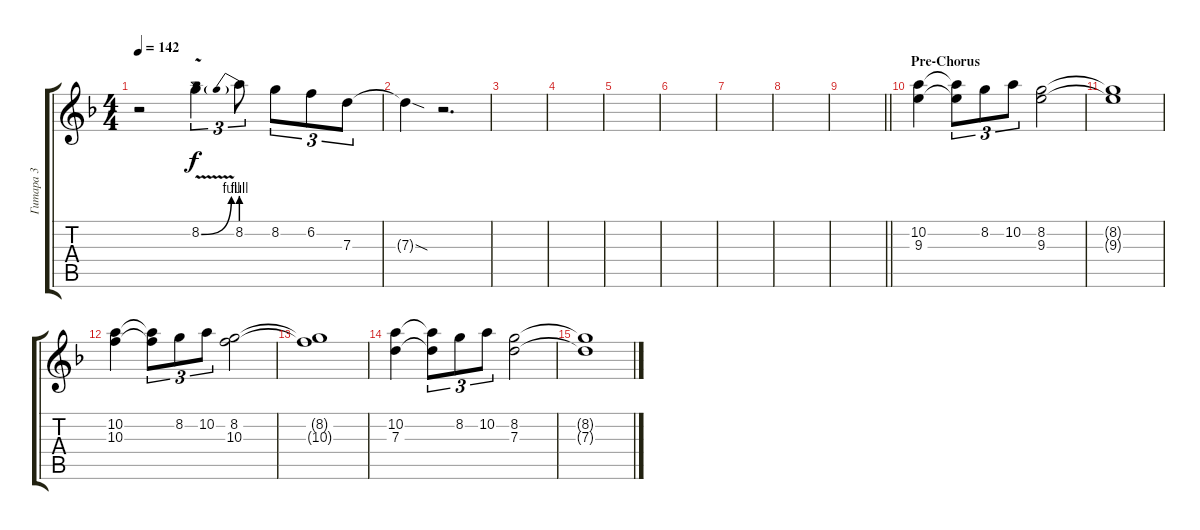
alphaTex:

\track ("Гитара 3" "Гитара 3") {instrument distortionguitar}
\staff {score tabs}
\tuning (E4 B3 G3 D3 A2 E2) {hide}
\ts (4 4)
\tempo 142
\clef g2
\ks dminor
r.2{dy f} 8.2{be (bend 0 0 60 4) v}.4{tu (3 2)} 8.2{be (prebend 0 4 60 4)}.8{tu (3 2)} 8.2.8{tu (3 2)} 6.2.8{tu (3 2)} 7.3.8{tu (3 2)} |
7.3{sod t}.4 r.2{d} |
|
|
|
|
|
|
\barLineRight lightlight
|
\section ("" "Pre-Chorus")
(10.2 9.3).4 (10.2{t} 9.3{t}).8{tu (3 2)} 8.2.8{tu (3 2)} 10.2.8{tu (3 2)} (8.2 9.3).2 |
(8.2{t} 9.3{t}).1 |
(10.2 10.3).4 (10.2{t} 10.3{t}).8{tu (3 2)} 8.2.8{tu (3 2)} 10.2.8{tu (3 2)} (8.2 10.3).2 |
(8.2{t} 10.3{t}).1 |
(10.2 7.3).4 (10.2{t} 7.3{t}).8{tu (3 2)} 8.2.8{tu (3 2)} 10.2.8{tu (3 2)} (8.2 7.3).2 |
(8.2{t} 7.3{t}).1
